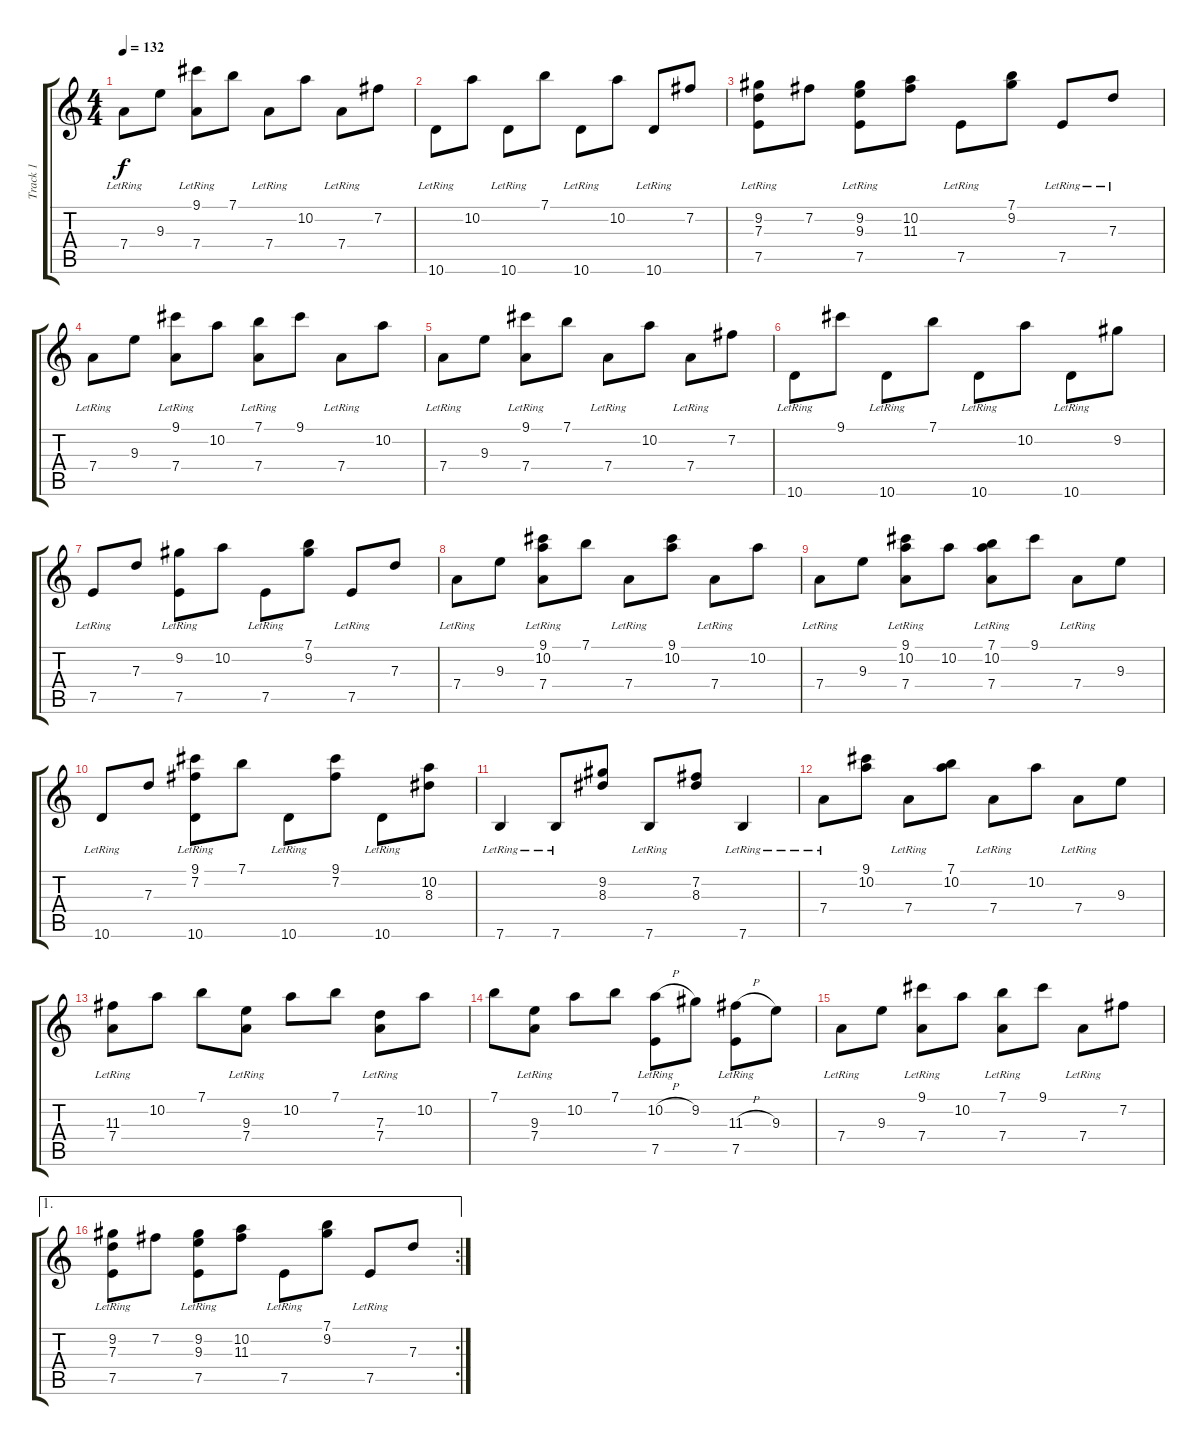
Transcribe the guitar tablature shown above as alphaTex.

\track ("Track 1" "Track 1") {instrument acousticguitarnylon}
\staff {score tabs}
\tuning (E4 B3 G3 D3 A2 E2) {hide}
\ts (4 4)
\tempo 132
\clef g2
\ks c
7.4{lr}.8{dy f} 9.3.8 (9.1 7.4{lr}).8 7.1.8 7.4{lr}.8 10.2.8 7.4{lr}.8 7.2.8 |
10.6{lr}.8 10.2.8 10.6{lr}.8 7.1.8 10.6{lr}.8 10.2.8 10.6{lr}.8 7.2.8 |
(9.2 7.3 7.5{lr}).8 7.2.8 (9.2 9.3 7.5{lr}).8 (10.2 11.3).8 7.5{lr}.8 (7.1 9.2).8 7.5{lr}.8 7.3{lr}.8 |
7.4{lr}.8 9.3.8 (9.1 7.4{lr}).8 10.2.8 (7.1 7.4{lr}).8 9.1.8 7.4{lr}.8 10.2.8 |
7.4{lr}.8 9.3.8 (9.1 7.4{lr}).8 7.1.8 7.4{lr}.8 10.2.8 7.4{lr}.8 7.2.8 |
10.6{lr}.8 9.1.8 10.6{lr}.8 7.1.8 10.6{lr}.8 10.2.8 10.6{lr}.8 9.2.8 |
7.5{lr}.8 7.3.8 (9.2 7.5{lr}).8 10.2.8 7.5{lr}.8 (7.1 9.2).8 7.5{lr}.8 7.3.8 |
7.4{lr}.8 9.3.8 (9.1 10.2 7.4{lr}).8 7.1.8 7.4{lr}.8 (9.1 10.2).8 7.4{lr}.8 10.2.8 |
7.4{lr}.8 9.3.8 (9.1 10.2 7.4{lr}).8 10.2.8 (7.1 10.2 7.4{lr}).8 9.1.8 7.4{lr}.8 9.3.8 |
10.6{lr}.8 7.3.8 (9.1 7.2 10.6{lr}).8 7.1.8 10.6{lr}.8 (9.1 7.2).8 10.6{lr}.8 (10.2 8.3).8 |
7.6{lr}.4 7.6{lr}.8 (9.2 8.3).8 7.6{lr}.8 (7.2 8.3).8 7.6{lr}.4 |
7.4{lr}.8 (9.1 10.2).8 7.4{lr}.8 (7.1 10.2).8 7.4{lr}.8 10.2.8 7.4{lr}.8 9.3.8 |
(11.3 7.4{lr}).8 10.2.8 7.1.8 (9.3 7.4{lr}).8 10.2.8 7.1.8 (7.3 7.4{lr}).8 10.2.8 |
7.1.8 (9.3 7.4{lr}).8 10.2.8 7.1.8 (10.2{h} 7.5{lr}).8 9.2.8 (11.3{h} 7.5{lr}).8 9.3.8 |
7.4{lr}.8 9.3.8 (9.1 7.4{lr}).8 10.2.8 (7.1 7.4{lr}).8 9.1.8 7.4{lr}.8 7.2.8 |
\ae 1
\rc 2
(9.2 7.3 7.5{lr}).8 7.2.8 (9.2 9.3 7.5{lr}).8 (10.2 11.3).8 7.5{lr}.8 (7.1 9.2).8 7.5{lr}.8 7.3.8
